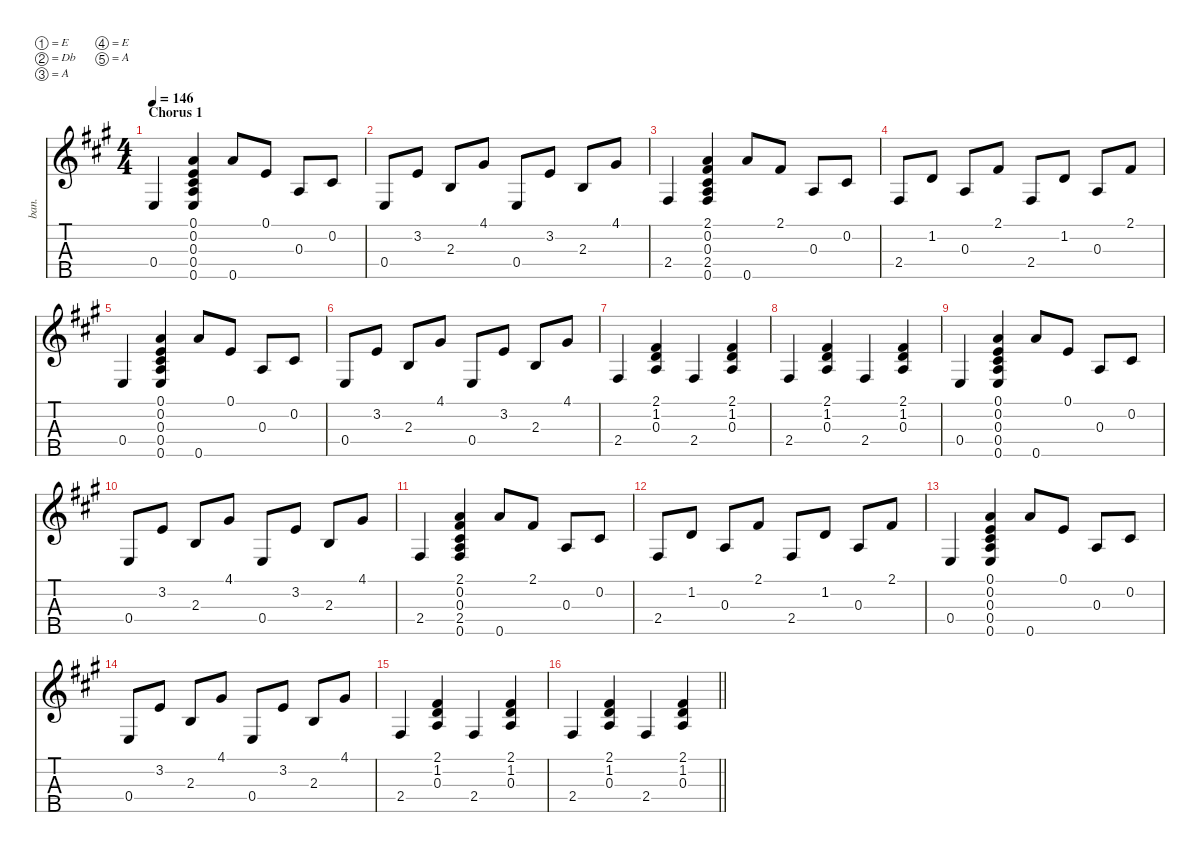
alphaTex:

\defaultSystemsLayout 4
\hideDynamics
\bracketExtendMode nobrackets
\otherSystemsTrackNameOrientation horizontal
\track ("Banjo" "ban.") {defaultSystemsLayout 8 instrument banjo}
\staff {score tabs}
\tuning (E4 Db4 A3 E3 A4)
\ts (4 4)
\section ("" "Chorus 1")
\tempo 146
\clef g2
\ks a
0.4{acc forcenatural}.4{dy f beam Up} (0.1{acc forcenatural} 0.2{acc #} 0.3{acc forcenatural} 0.4{acc forcenatural} 0.5{acc forcenatural}).4{beam Up} 0.5{acc forcenatural}.8{beam Up} 0.1{acc forcenatural}.8{beam Up} 0.3{acc forcenatural}.8{beam Up} 0.2{acc #}.8{beam Up} |
0.4{acc forcenatural}.8{beam Up} 3.2{acc forcenatural}.8{beam Up} 2.3{acc forcenatural}.8{beam Up} 4.1{acc #}.8{beam Up} 0.4{acc forcenatural}.8{beam Up} 3.2{acc forcenatural}.8{beam Up} 2.3{acc forcenatural}.8{beam Up} 4.1{acc #}.8{beam Up} |
2.4{acc #}.4{beam Up} (2.1{acc #} 0.2{acc #} 0.3{acc forcenatural} 2.4{acc #} 0.5{acc forcenatural}).4{beam Up} 0.5{acc forcenatural}.8{beam Up} 2.1{acc #}.8{beam Up} 0.3{acc forcenatural}.8{beam Up} 0.2{acc #}.8{beam Up} |
2.4{acc #}.8{beam Up} 1.2{acc forcenatural}.8{beam Up} 0.3{acc forcenatural}.8{beam Up} 2.1{acc #}.8{beam Up} 2.4{acc #}.8{beam Up} 1.2{acc forcenatural}.8{beam Up} 0.3{acc forcenatural}.8{beam Up} 2.1{acc #}.8{beam Up} |
0.4{acc forcenatural}.4{beam Up} (0.1{acc forcenatural} 0.2{acc #} 0.3{acc forcenatural} 0.4{acc forcenatural} 0.5{acc forcenatural}).4{beam Up} 0.5{acc forcenatural}.8{beam Up} 0.1{acc forcenatural}.8{beam Up} 0.3{acc forcenatural}.8{beam Up} 0.2{acc #}.8{beam Up} |
0.4{acc forcenatural}.8{beam Up} 3.2{acc forcenatural}.8{beam Up} 2.3{acc forcenatural}.8{beam Up} 4.1{acc #}.8{beam Up} 0.4{acc forcenatural}.8{beam Up} 3.2{acc forcenatural}.8{beam Up} 2.3{acc forcenatural}.8{beam Up} 4.1{acc #}.8{beam Up} |
2.4{acc #}.4{beam Up} (2.1{acc #} 1.2{acc forcenatural} 0.3{acc forcenatural}).4{beam Up} 2.4{acc #}.4{beam Up} (2.1{acc #} 1.2{acc forcenatural} 0.3{acc forcenatural}).4{beam Up} |
2.4{acc #}.4{beam Up} (2.1{acc #} 1.2{acc forcenatural} 0.3{acc forcenatural}).4{beam Up} 2.4{acc #}.4{beam Up} (2.1{acc #} 1.2{acc forcenatural} 0.3{acc forcenatural}).4{beam Up} |
0.4{acc forcenatural}.4{beam Up} (0.1{acc forcenatural} 0.2{acc #} 0.3{acc forcenatural} 0.4{acc forcenatural} 0.5{acc forcenatural}).4{beam Up} 0.5{acc forcenatural}.8{beam Up} 0.1{acc forcenatural}.8{beam Up} 0.3{acc forcenatural}.8{beam Up} 0.2{acc #}.8{beam Up} |
0.4{acc forcenatural}.8{beam Up} 3.2{acc forcenatural}.8{beam Up} 2.3{acc forcenatural}.8{beam Up} 4.1{acc #}.8{beam Up} 0.4{acc forcenatural}.8{beam Up} 3.2{acc forcenatural}.8{beam Up} 2.3{acc forcenatural}.8{beam Up} 4.1{acc #}.8{beam Up} |
2.4{acc #}.4{beam Up} (2.1{acc #} 0.2{acc #} 0.3{acc forcenatural} 2.4{acc #} 0.5{acc forcenatural}).4{beam Up} 0.5{acc forcenatural}.8{beam Up} 2.1{acc #}.8{beam Up} 0.3{acc forcenatural}.8{beam Up} 0.2{acc #}.8{beam Up} |
2.4{acc #}.8{beam Up} 1.2{acc forcenatural}.8{beam Up} 0.3{acc forcenatural}.8{beam Up} 2.1{acc #}.8{beam Up} 2.4{acc #}.8{beam Up} 1.2{acc forcenatural}.8{beam Up} 0.3{acc forcenatural}.8{beam Up} 2.1{acc #}.8{beam Up} |
0.4{acc forcenatural}.4{beam Up} (0.1{acc forcenatural} 0.2{acc #} 0.3{acc forcenatural} 0.4{acc forcenatural} 0.5{acc forcenatural}).4{beam Up} 0.5{acc forcenatural}.8{beam Up} 0.1{acc forcenatural}.8{beam Up} 0.3{acc forcenatural}.8{beam Up} 0.2{acc #}.8{beam Up} |
0.4{acc forcenatural}.8{beam Up} 3.2{acc forcenatural}.8{beam Up} 2.3{acc forcenatural}.8{beam Up} 4.1{acc #}.8{beam Up} 0.4{acc forcenatural}.8{beam Up} 3.2{acc forcenatural}.8{beam Up} 2.3{acc forcenatural}.8{beam Up} 4.1{acc #}.8{beam Up} |
2.4{acc #}.4{beam Up} (2.1{acc #} 1.2{acc forcenatural} 0.3{acc forcenatural}).4{beam Up} 2.4{acc #}.4{beam Up} (2.1{acc #} 1.2{acc forcenatural} 0.3{acc forcenatural}).4{beam Up} |
\barLineRight lightlight
2.4{acc #}.4{beam Up} (2.1{acc #} 1.2{acc forcenatural} 0.3{acc forcenatural}).4{beam Up} 2.4{acc #}.4{beam Up} (2.1{acc #} 1.2{acc forcenatural} 0.3{acc forcenatural}).4{beam Up}
